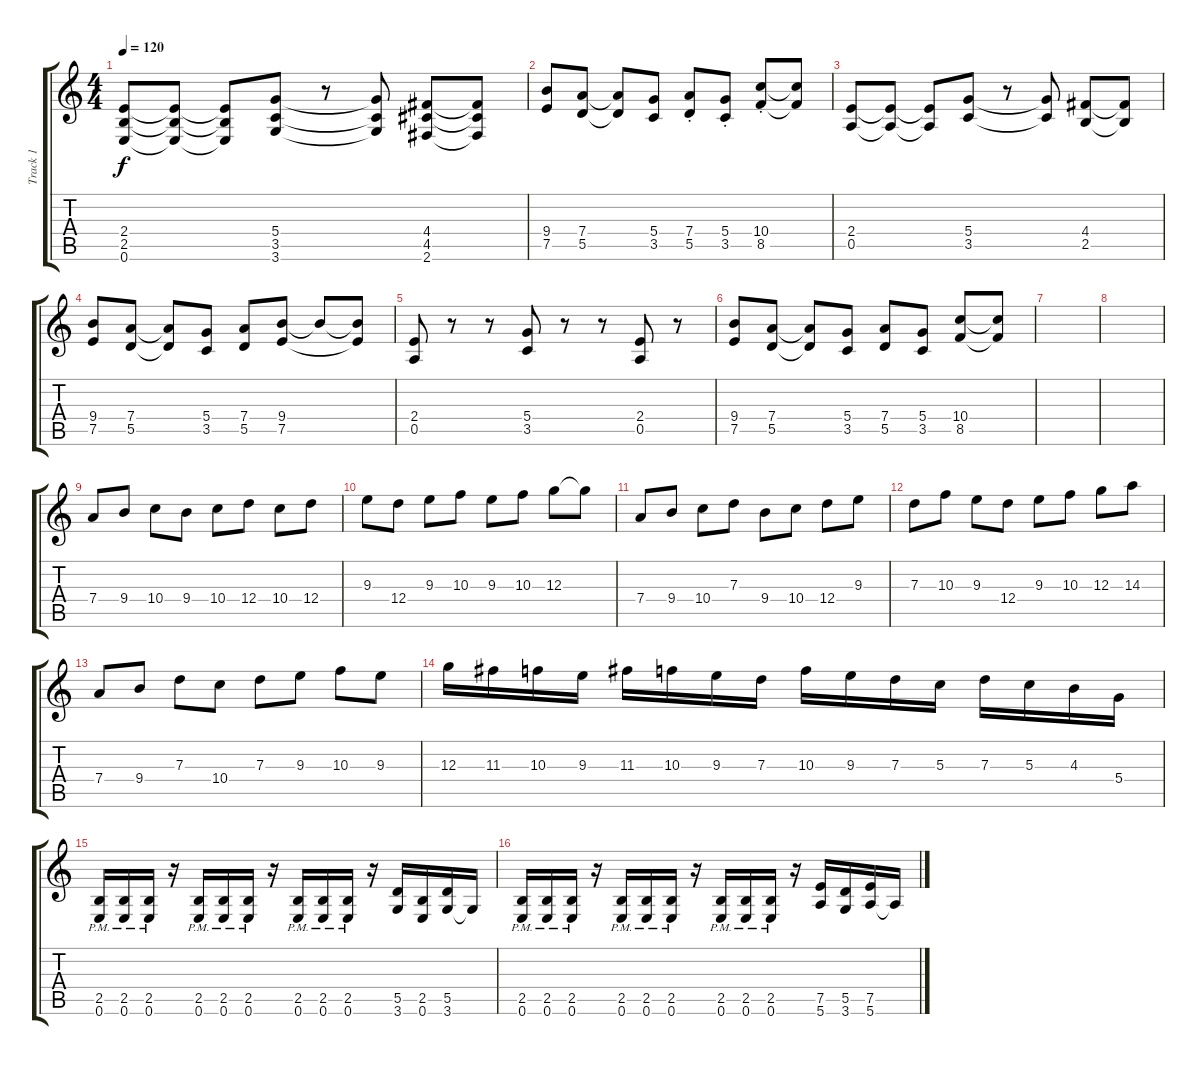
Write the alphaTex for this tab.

\track ("Track 1" "Track 1") {instrument distortionguitar}
\staff {score tabs}
\tuning (E4 B3 G3 D3 A2 E2) {hide}
\ts (4 4)
\tempo 120
\clef g2
\ks c
(2.4 2.5 0.6).8{dy f} (2.4{t} 2.5{t} 0.6{t}).8 (2.4{t} 2.5{t} 0.6{t}).8 (5.4 3.5 3.6).8 r.8 (5.4{t} 3.5{t} 3.6{t}).8 (4.4 4.5 2.6).8 (4.4{t} 4.5{t} 2.6{t}).8 |
(9.4 7.5).8 (7.4 5.5).8 (7.4{t} 5.5{t}).8 (5.4 3.5).8 (7.4{st} 5.5{st}).8 (5.4{st} 3.5{st}).8 (10.4{st} 8.5{st}).8 (10.4{t} 8.5{t}).8 |
(2.4 0.5).8 (2.4{t} 0.5{t}).8 (2.4{t} 0.5{t}).8 (5.4 3.5).8 r.8 (5.4{t} 3.5{t}).8 (4.4 2.5).8 (4.4{t} 2.5{t}).8 |
(9.4 7.5).8 (7.4 5.5).8 (7.4{t} 5.5{t}).8 (5.4 3.5).8 (7.4 5.5).8 (9.4 7.5).8 9.4{t}.8 (9.4{t} 7.5{t}).8 |
(2.4 0.5).8 r.8 r.8 (5.4 3.5).8 r.8 r.8 (2.4 0.5).8 r.8 |
(9.4 7.5).8 (7.4 5.5).8 (7.4{t} 5.5{t}).8 (5.4 3.5).8 (7.4 5.5).8 (5.4 3.5).8 (10.4 8.5).8 (10.4{t} 8.5{t}).8 |
|
|
7.4.8{instrument distortionguitar} 9.4.8 10.4.8 9.4.8 10.4.8 12.4.8 10.4.8 12.4.8 |
9.3.8 12.4.8 9.3.8 10.3.8 9.3.8 10.3.8 12.3.8 12.3{t}.8 |
7.4.8 9.4.8 10.4.8 7.3.8 9.4.8 10.4.8 12.4.8 9.3.8 |
7.3.8 10.3.8 9.3.8 12.4.8 9.3.8 10.3.8 12.3.8 14.3.8 |
7.4.8 9.4.8 7.3.8 10.4.8 7.3.8 9.3.8 10.3.8 9.3.8 |
12.3.16 11.3.16 10.3.16 9.3.16 11.3.16 10.3.16 9.3.16 7.3.16 10.3.16 9.3.16 7.3.16 5.3.16 7.3.16 5.3.16 4.3.16 5.4.16 |
(2.5{pm} 0.6{pm}).16 (2.5{pm} 0.6{pm}).16 (2.5{pm} 0.6{pm}).16 r.16 (2.5{pm} 0.6{pm}).16 (2.5{pm} 0.6{pm}).16 (2.5{pm} 0.6{pm}).16 r.16 (2.5{pm} 0.6{pm}).16 (2.5{pm} 0.6{pm}).16 (2.5{pm} 0.6{pm}).16 r.16 (5.5 3.6).16 (2.5 0.6).16 (5.5 3.6).16 3.6{t}.16 |
(2.5{pm} 0.6{pm}).16 (2.5{pm} 0.6{pm}).16 (2.5{pm} 0.6{pm}).16 r.16 (2.5{pm} 0.6{pm}).16 (2.5{pm} 0.6{pm}).16 (2.5{pm} 0.6{pm}).16 r.16 (2.5{pm} 0.6{pm}).16 (2.5{pm} 0.6{pm}).16 (2.5{pm} 0.6{pm}).16 r.16 (7.5 5.6).16 (5.5 3.6).16 (7.5 5.6).16 5.6{t}.16
